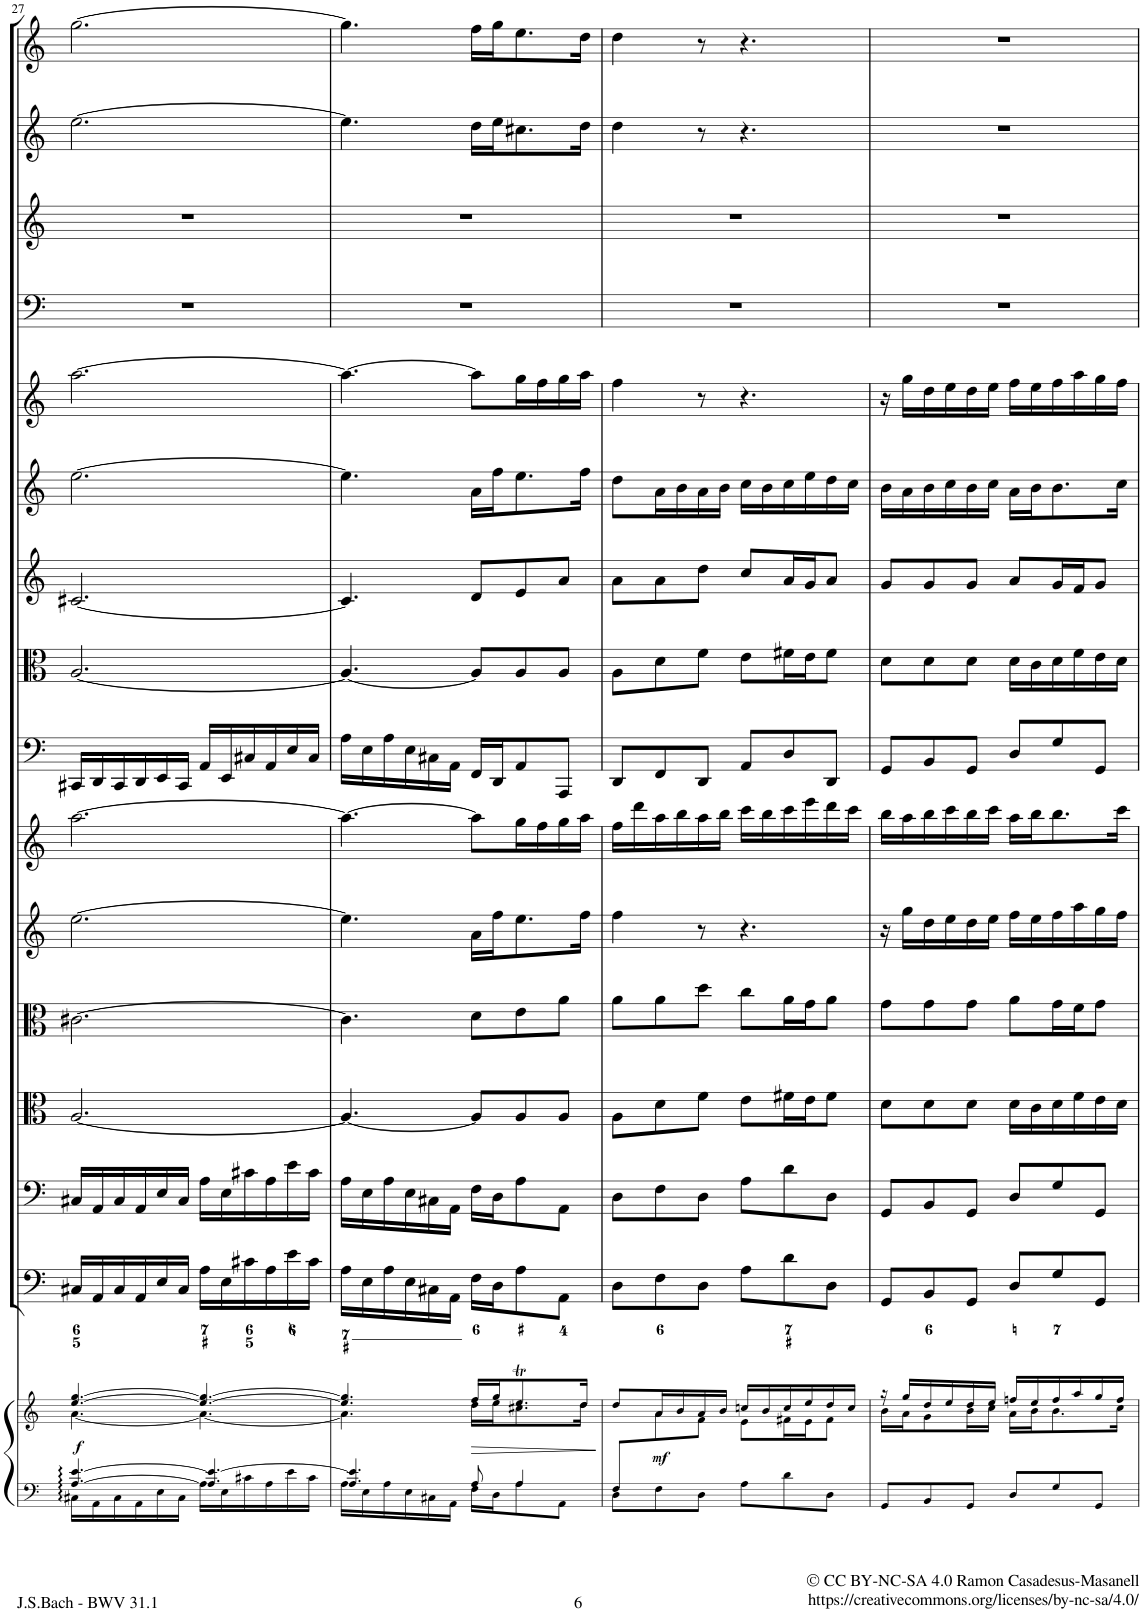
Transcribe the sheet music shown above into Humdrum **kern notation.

**kern	**kern	**dynam	**kern	**kern	**kern	**kern	**kern	**kern	**kern	**kern	**kern	**kern	**kern	**kern	**kern	**kern	**kern
*part16	*part16	*part16	*part15	*part14	*part13	*part12	*part11	*part10	*part9	*part8	*part7	*part6	*part5	*part4	*part3	*part2	*part1
*staff17	*staff16	*staff16/17	*staff15	*staff14	*staff13	*staff12	*staff11	*staff10	*staff9	*staff8	*staff7	*staff6	*staff5	*staff4	*staff3	*staff2	*staff1
*I"Piano reduction	*	*	*I"Violoncello II e Continuo.	*I"Violoncello I.	*I"Viola II.	*I"Viola I.	*I"Violino II	*I"Violino I.	*I"Fagotto.	*I"Taille.	*I"Oboe III	*I"Oboe II	*I"Oboe I	*I"Timpani.	*I"Tromba III.	*I"Tromba II.	*I"Tromba I.
*I'Pno	*	*	*I'Vc	*I'Vc	*I'Vla	*I'Vla	*	*I'Vln	*	*	*I'Ob	*I'Ob	*I'Ob	*I'Timp	*	*	*
!!LO:PB:g=z
*clefF4	*clefG2	*	*clefF4	*clefF4	*clefC3	*clefC3	*clefG2	*clefG2	*clefF4	*clefC3	*clefG2	*clefG2	*clefG2	*clefF4	*clefG2	*clefG2	*clefG2
*	*	*	*Trd7c12	*	*	*	*	*	*	*Trd4c7	*	*	*	*	*Trd1c2	*Trd1c2	*Trd1c2
*k[]	*k[]	*	*k[]	*k[]	*k[]	*k[]	*k[]	*k[]	*k[]	*k[]	*k[]	*k[]	*k[]	*k[]	*k[]	*k[]	*k[]
*M6/8	*M6/8	*	*M6/8	*M6/8	*M6/8	*M6/8	*M6/8	*M6/8	*M6/8	*M6/8	*M6/8	*M6/8	*M6/8	*M6/8	*M6/8	*M6/8	*M6/8
=27	=27	=27	=27	=27	=27	=27	=27	=27	=27	=27	=27	=27	=27	=27	=27	=27	=27
*^	*^	*	*	*	*	*	*	*	*	*	*	*	*	*	*	*	*
!	!	!	!	!LO:DY:b	!	!	!	!	!	!	!	!	!	!	!	!	!	!	!
[4.A/ [4.e/	16C#X:\LL	[4.ee/ [4.gg/	[4.a\	f	16C#X/LL	16C#X/LL	[2.A/	[2.c#X\	[2.ee\	[2.aa\	16CC#X/LL	[2.A/	[2.c#X/	[2.ee\	[2.aa\	2.r	2.r	[2.ee\	[2.gg\
.	16AA\	.	.	.	16AA/	16AA/	.	.	.	.	16DD/	.	.	.	.	.	.	.	.
.	16C#\	.	.	.	16C#/	16C#/	.	.	.	.	16CC#/	.	.	.	.	.	.	.	.
.	16AA\	.	.	.	16AA/	16AA/	.	.	.	.	16DD/	.	.	.	.	.	.	.	.
.	16E\	.	.	.	16E/	16E/	.	.	.	.	16EE/	.	.	.	.	.	.	.	.
.	16C#\JJ	.	.	.	16C#/JJ	16C#/JJ	.	.	.	.	16CC#/JJ	.	.	.	.	.	.	.	.
4.A/] 4.e/_	16A\LL	4.ee/_ 4.gg/_	4.a\_	.	16A\LL	16A\LL	.	.	.	.	16AA/LL	.	.	.	.	.	.	.	.
.	16E\	.	.	.	16E\	16E\	.	.	.	.	16EE/	.	.	.	.	.	.	.	.
.	16c#X\	.	.	.	16c#X\	16c#X\	.	.	.	.	16C#X/	.	.	.	.	.	.	.	.
.	16A\	.	.	.	16A\	16A\	.	.	.	.	16AA/	.	.	.	.	.	.	.	.
.	16e\	.	.	.	16e\	16e\	.	.	.	.	16E/	.	.	.	.	.	.	.	.
.	16c#\JJ	.	.	.	16c#\JJ	16c#\JJ	.	.	.	.	16C#/JJ	.	.	.	.	.	.	.	.
=28	=28	=28	=28	=28	=28	=28	=28	=28	=28	=28	=28	=28	=28	=28	=28	=28	=28	=28	=28
4.A/ 4.e/]	16A\LL	4.ee/] 4.gg/]	4.a\]	.	16A\LL	16A\LL	4.A/_	4.c#\]	4.ee\]	4.aa\_	16A\LL	4.A/_	4.c#/]	4.ee\]	4.aa\_	2.r	2.r	4.ee\]	4.gg\]
.	16E\	.	.	.	16E\	16E\	.	.	.	.	16E\	.	.	.	.	.	.	.	.
.	16A\	.	.	.	16A\	16A\	.	.	.	.	16A\	.	.	.	.	.	.	.	.
.	16E\	.	.	.	16E\	16E\	.	.	.	.	16E\	.	.	.	.	.	.	.	.
.	16C#X\	.	.	.	16C#X\	16C#X\	.	.	.	.	16C#X\	.	.	.	.	.	.	.	.
.	16AA\JJ	.	.	.	16AA\JJ	16AA\JJ	.	.	.	.	16AA\JJ	.	.	.	.	.	.	.	.
!	!	!	!	!LO:HP:b	!	!	!	!	!	!	!	!	!	!	!	!	!	!	!
8A/	16F\LL	16ff/LL	16dd\LL	>	16F\LL	16F\LL	8A/L]	8d\L	16a\LL	8aa\L]	16FF/LL	8A/L]	8d/L	16a\LL	8aa\L]	.	.	16dd\LL	16ff\LL
.	16D\J	16gg/J	16ee\J	.	16D\J	16D\J	.	.	16ff\J	.	16DD/J	.	.	16ff\J	.	.	.	16ee\J	16gg\J
4A/	8A\	8.eet/	8.cc#X\	.	8A\	8A\	8A/	8e\	8.ee\	16gg\L	8AA/	8A/	8e/	8.ee\	16gg\L	.	.	8.cc#X\	8.ee\
.	.	.	.	.	.	.	.	.	.	16ff\	.	.	.	.	16ff\	.	.	.	.
.	8AA\J	.	.	.	8AA\J	8AA\J	8A/J	8a\J	.	16gg\	8AAA/J	8A/J	8a/J	.	16gg\	.	.	.	.
.	.	16dd/Jk	16dd\Jk	.	.	.	.	.	16ff\Jk	16aa\JJ	.	.	.	16ff\Jk	16aa\JJ	.	.	16dd\Jk	16dd\Jk
*v	*v	*	*	*	*	*	*	*	*	*	*	*	*	*	*	*	*	*	*
*	*v	*v	*	*	*	*	*	*	*	*	*	*	*	*	*	*	*	*
.	.	]	.	.	.	.	.	.	.	.	.	.	.	.	.	.	.
=29	=29	=29	=29	=29	=29	=29	=29	=29	=29	=29	=29	=29	=29	=29	=29	=29	=29
*^	*^	*	*	*	*	*	*	*	*	*	*	*	*	*	*	*	*
8F/L	8D\L	8dd/L	8ryy	.	8D\L	8D\L	8A\L	8a\L	4ff\	16ff\LL	8DD/L	8A\L	8a\L	8dd\L	4ff\	2.r	2.r	4dd\	4dd\
.	.	.	.	.	.	.	.	.	.	16ddd\	.	.	.	.	.	.	.	.	.
!	!	!	!	!LO:DY:b	!	!	!	!	!	!	!	!	!	!	!	!	!	!	!
2ryy	8F\	16a/L	8a\	mf	8F\	8F\	8d\	8a\	.	16aa\	8FF/	8d\	8a\	16a\L	.	.	.	.	.
.	.	16b/	.	.	.	.	.	.	.	16bb\	.	.	.	16b\	.	.	.	.	.
.	8D\J	16a/	8f\J	.	8D\J	8D\J	8f\J	8dd\J	8r	16aa\	8DD/J	8f\J	8dd\J	16a\	8r	.	.	8r	8r
.	.	16b/JJ	.	.	.	.	.	.	.	16bb\JJ	.	.	.	16b\JJ	.	.	.	.	.
.	8A\L	16ccn/LL	8e\L	.	8A\L	8A\L	8e\L	8cc\L	4.r	16ccc\LL	8AA/L	8e\L	8cc/L	16cc\LL	4.r	.	.	4.r	4.r
.	.	16b/	.	.	.	.	.	.	.	16bb\	.	.	.	16b\	.	.	.	.	.
.	8d\	16cc/	16f#X\L	.	8d\	8d\	16f#X\L	16a\L	.	16ccc\	8D/	16f#X\L	16a/L	16cc\	.	.	.	.	.
.	.	16ee/	16e\J	.	.	.	16e\J	16g\J	.	16eee\	.	16e\J	16g/J	16ee\	.	.	.	.	.
8ryy	8D\J	16dd/	8f#\J	.	8D\J	8D\J	8f#\J	8a\J	.	16ddd\	8DD/J	8f#\J	8a/J	16dd\	.	.	.	.	.
.	.	16cc/JJ	.	.	.	.	.	.	.	16ccc\JJ	.	.	.	16cc\JJ	.	.	.	.	.
*v	*v	*	*	*	*	*	*	*	*	*	*	*	*	*	*	*	*	*	*
=30	=30	=30	=30	=30	=30	=30	=30	=30	=30	=30	=30	=30	=30	=30	=30	=30	=30	=30
8GG/L	16r	16b\LL	.	8GG/L	8GG/L	8d\L	8g\L	16r	16bb\LL	8GG/L	8d\L	8g/L	16b\LL	16r	2.r	2.r	2.r	2.r
.	16gg/LL	16a\J	.	.	.	.	.	16gg\LL	16aa\	.	.	.	16a\	16gg\LL	.	.	.	.
8BB/	16dd/	8g\	.	8BB/	8BB/	8d\	8g\	16dd\	16bb\	8BB/	8d\	8g/	16b\	16dd\	.	.	.	.
.	16ee/	.	.	.	.	.	.	16ee\	16ccc\	.	.	.	16cc\	16ee\	.	.	.	.
8GG/J	16dd/	16b\L	.	8GG/J	8GG/J	8d\J	8g\J	16dd\	16bb\	8GG/J	8d\J	8g/J	16b\	16dd\	.	.	.	.
.	16ee/JJ	16cc\JJ	.	.	.	.	.	16ee\JJ	16ccc\JJ	.	.	.	16cc\JJ	16ee\JJ	.	.	.	.
8D/L	16ffn/LL	16a\LL	.	8D/L	8D/L	16d\LL	8a\L	16ff\LL	16aa\LL	8D/L	16d\LL	8a/L	16a\LL	16ff\LL	.	.	.	.
.	16ee/	16b\J	.	.	.	16c\	.	16ee\	16bb\J	.	16c\	.	16b\J	16ee\	.	.	.	.
8G/	16ff/	8.b\	.	8G/	8G/	16d\	16g\L	16ff\	8.bb\	8G/	16d\	16g/L	8.b\	16ff\	.	.	.	.
.	16aa/	.	.	.	.	16f\	16f\J	16aa\	.	.	16f\	16f/J	.	16aa\	.	.	.	.
8GG/J	16gg/	.	.	8GG/J	8GG/J	16e\	8g\J	16gg\	.	8GG/J	16e\	8g/J	.	16gg\	.	.	.	.
.	16ff/JJ	16cc\Jk	.	.	.	16d\JJ	.	16ff\JJ	16ccc\Jk	.	16d\JJ	.	16cc\Jk	16ff\JJ	.	.	.	.
*	*v	*v	*	*	*	*	*	*	*	*	*	*	*	*	*	*	*	*
=	=	=	=	=	=	=	=	=	=	=	=	=	=	=	=	=	=
*-	*-	*-	*-	*-	*-	*-	*-	*-	*-	*-	*-	*-	*-	*-	*-	*-	*-
